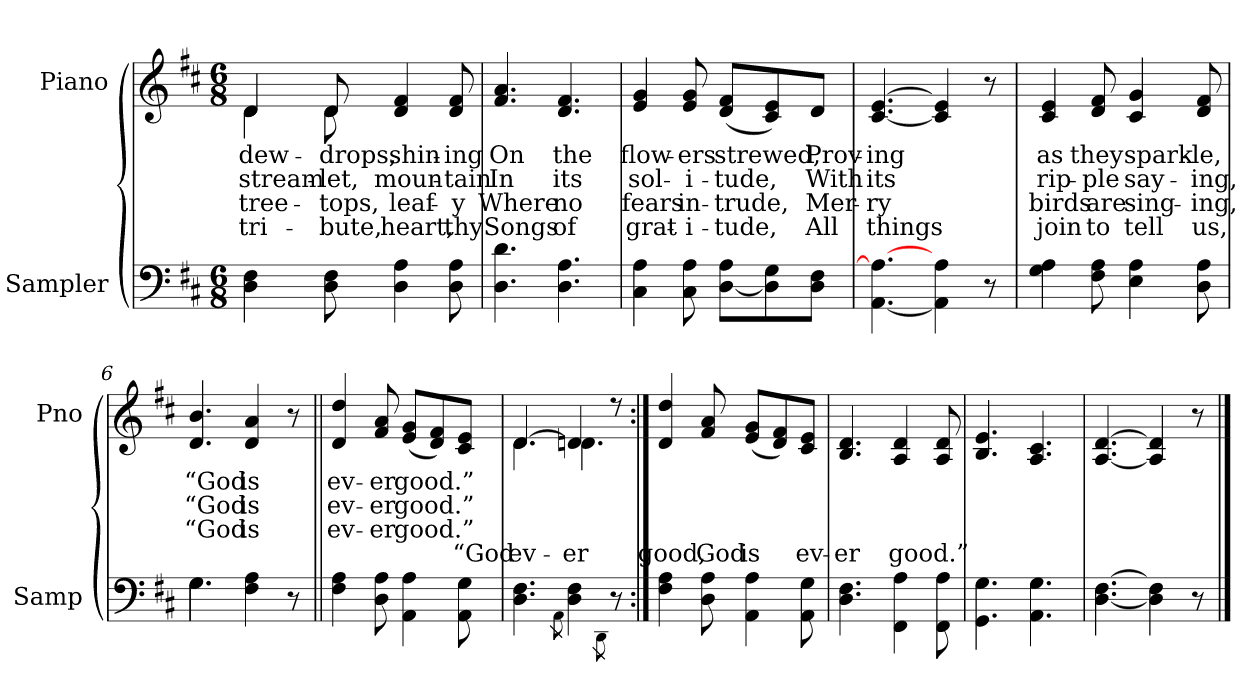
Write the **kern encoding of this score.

**kern	**kern	**text	**text	**text	**text
*part2	*part1	*part1	*part1	*part1	*part1
*staff2	*staff1	*staff1	*staff1	*staff1	*staff1
*I"Sampler	*I"Piano	*	*	*	*
*I'Samp	*I'Pno	*	*	*	*
*clefF4	*clefG2	*	*	*	*
*k[f#c#]	*k[f#c#]	*	*	*	*
*D:	*D:	*	*	*	*
*M6/8	*M6/8	*	*	*	*
=1	=1	=1	=1	=1	=1
*	*^	*	*	*	*
4D\ 4F#\	4d/	4d	dew-	stream-	tree-	tri-
8D\ 8F#\	8d/	8d	-drops,	-let,	-tops,	-bute,
4D\ 4A\	4d/ 4f#/	4.ryy	shin-	moun-	leaf-	heart,
8D\ 8A\	8d/ 8f#/	.	-ing	-tain	-y	thy
*	*v	*v	*	*	*	*
=2	=2	=2	=2	=2	=2
4.D\ 4.d\	4.f#/ 4.a/	On	In	Where	Songs
4.D\ 4.A\	4.d/ 4.f#/	the	its	no	of
=3	=3	=3	=3	=3	=3
4C#\ 4A\	4e/ 4g/	flow-	sol-	fears	grat-
8C#\ 8A\	8e/ 8g/	-ers	-i-	in-	-i-
[8D\ 8A\L	(8d/ 8f#/L	strewed,	-tude,	-trude,	-tude,
8D]\ 8G\	8c#/ 8e/)	.	.	.	.
8D\ 8F#\J	8d/J	Prov-	With	Mer-	All
=4	=4	=4	=4	=4	=4
[4.AA\ 4.A\_	[4.c#/ [4.e/	-ing	its	-ry	things
4AA\] 4A\	4c#/] 4e/]	.	.	.	.
8r	8r	.	.	.	.
=5	=5	=5	=5	=5	=5
4G\ 4A\	4c#/ 4e/	as	rip-	birds	join
8F#\ 8A\	8d/ 8f#/	they	-ple	are	to
4E\ 4A\	4c#/ 4g/	spark-	say-	sing-	tell
8D\ 8A\	8d/ 8f#/	-le,	-ing,	-ing,	us,
=6	=6	=6	=6	=6	=6
*^	*	*	*	*	*
4.G\	4.G	4.d/ 4.b/	“God	“God	“God	.
4F#\ 4A\	4.ryy	4d/ 4a/	is	is	is	.
8r	.	8r	.	.	.	.
*v	*v	*	*	*	*	*
=7||	=7||	=7||	=7||	=7||	=7||
4F#\ 4A\	4d/ 4dd/	ev-	ev-	ev-	.
8D\ 8A\	8f#/ 8a/	-er	-er	-er	.
4AA\ 4A\	(8e/ 8g/L	good.”	good.”	good.”	.
.	8d/ 8f#/)	.	.	.	.
8AA\ 8G\	8c#/ 8e/J	.	.	.	“God
=8	=8	=8	=8	=8	=8
*	*^	*	*	*	*
4.D\ 4.F#\	[4.d/	4.d	.	.	.	ev-
8qAA\	.	.	.	.	.	.
4D\ 4F#\	4dn/]	4.dn	.	.	.	-er
8qDD\	.	.	.	.	.	.
8r	8r	.	.	.	.	.
*	*v	*v	*	*	*	*
=9:|!	=9:|!	=9:|!	=9:|!	=9:|!	=9:|!
4F#\ 4A\	4d/ 4dd/	.	.	.	good,
8D\ 8A\	8f#/ 8a/	.	.	.	God
4AA\ 4A\	(8e/ 8g/L	.	.	.	is
.	8d/ 8f#/)	.	.	.	.
8AA\ 8G\	8c#/ 8e/J	.	.	.	ev-
=10	=10	=10	=10	=10	=10
4.D\ 4.F#\	4.B/ 4.d/	.	.	.	-er
4FF#\ 4A\	4A/ 4d/	.	.	.	good.”
8FF#\ 8A\	8A/ 8d/	.	.	.	.
=11	=11	=11	=11	=11	=11
4.GG\ 4.G\	4.B/ 4.e/	.	.	.	.
4.AA\ 4.G\	4.A/ 4.c#/	.	.	.	.
=12	=12	=12	=12	=12	=12
[4.D\ [4.F#\	[4.A/ [4.d/	.	.	.	.
4D\] 4F#\]	4A/] 4d/]	.	.	.	.
8r	8r	.	.	.	.
==	==	==	==	==	==
*-	*-	*-	*-	*-	*-
